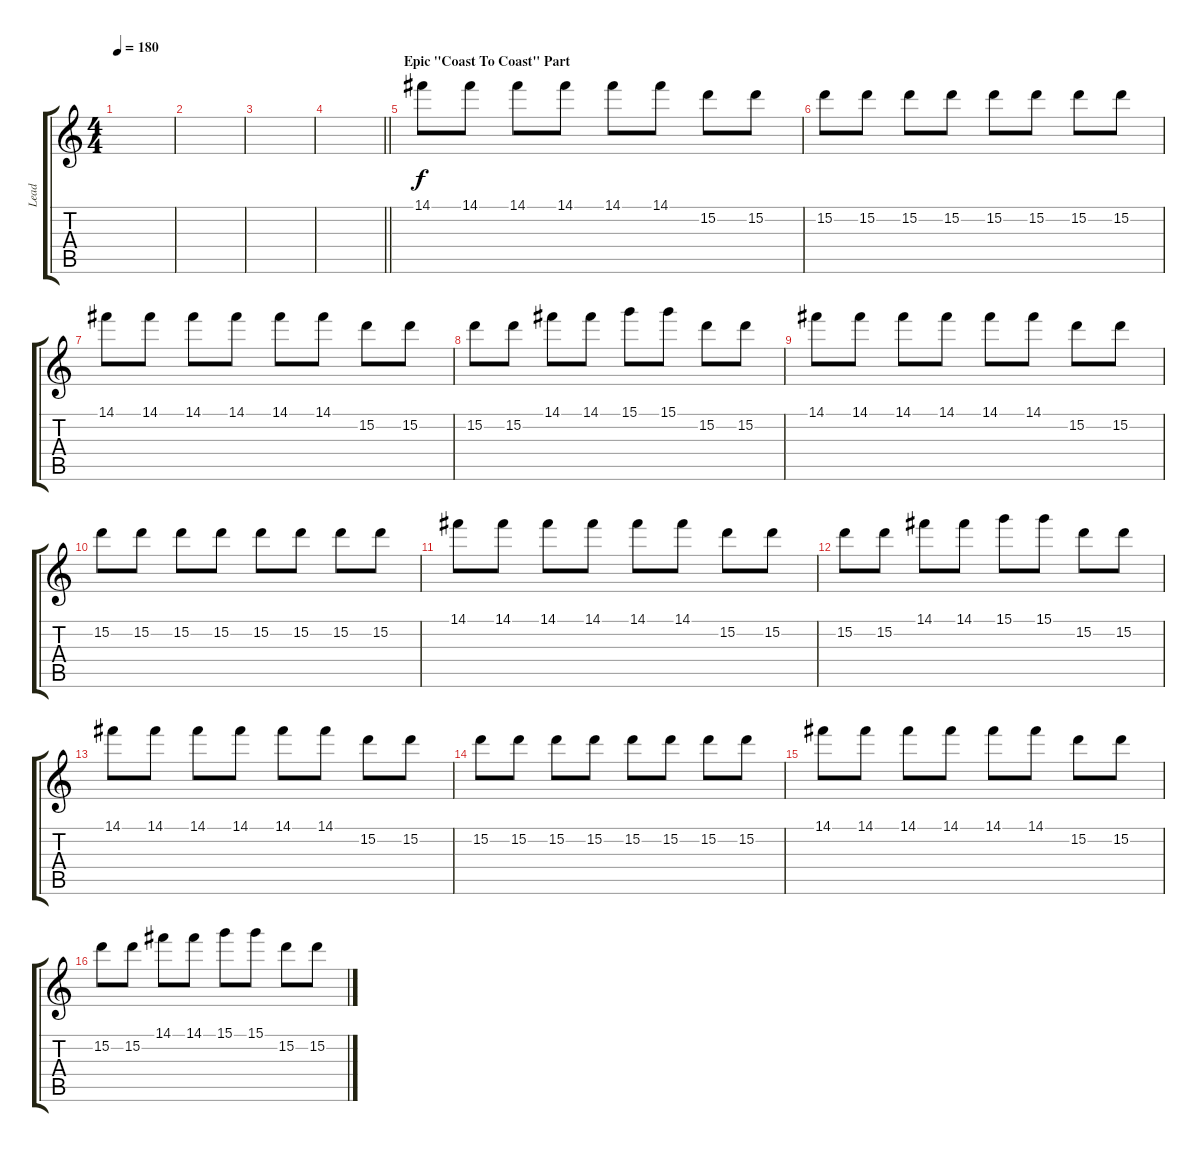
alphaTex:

\track ("Lead" "Lead") {instrument distortionguitar}
\staff {score tabs}
\tuning (E4 B3 G3 D3 A2 E2) {hide}
\ts (4 4)
\tempo 180
\clef g2
\ks c
|
|
|
\barLineRight lightlight
|
\section ("" "Epic \"Coast To Coast\" Part")
14.1.8 14.1.8 14.1.8 14.1.8 14.1.8 14.1.8 15.2.8 15.2.8 |
15.2.8 15.2.8 15.2.8 15.2.8 15.2.8 15.2.8 15.2.8 15.2.8 |
14.1.8 14.1.8 14.1.8 14.1.8 14.1.8 14.1.8 15.2.8 15.2.8 |
15.2.8 15.2.8 14.1.8 14.1.8 15.1.8 15.1.8 15.2.8 15.2.8 |
14.1.8 14.1.8 14.1.8 14.1.8 14.1.8 14.1.8 15.2.8 15.2.8 |
15.2.8 15.2.8 15.2.8 15.2.8 15.2.8 15.2.8 15.2.8 15.2.8 |
14.1.8 14.1.8 14.1.8 14.1.8 14.1.8 14.1.8 15.2.8 15.2.8 |
15.2.8 15.2.8 14.1.8 14.1.8 15.1.8 15.1.8 15.2.8 15.2.8 |
14.1.8 14.1.8 14.1.8 14.1.8 14.1.8 14.1.8 15.2.8 15.2.8 |
15.2.8 15.2.8 15.2.8 15.2.8 15.2.8 15.2.8 15.2.8 15.2.8 |
14.1.8 14.1.8 14.1.8 14.1.8 14.1.8 14.1.8 15.2.8 15.2.8 |
15.2.8 15.2.8 14.1.8 14.1.8 15.1.8 15.1.8 15.2.8 15.2.8
